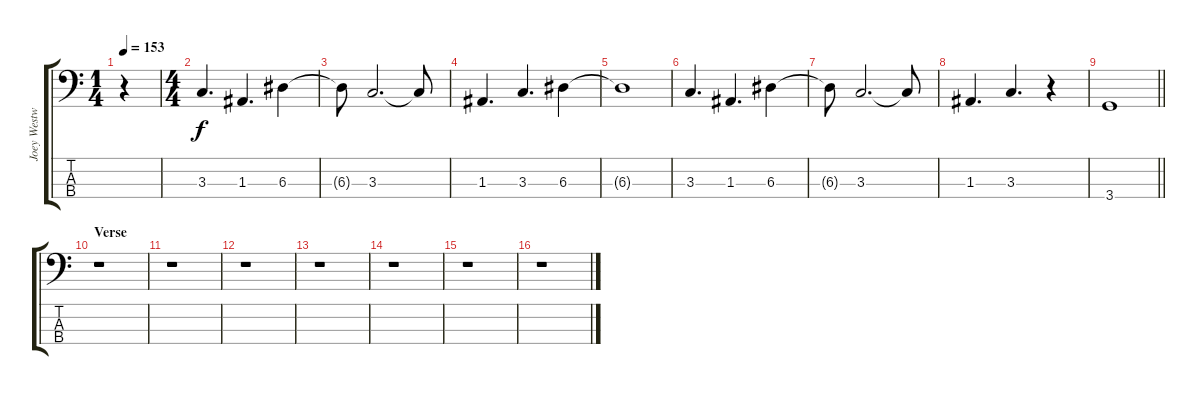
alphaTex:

\track ("Joey Westwood (Bass)" "Joey Westw") {instrument electricbassfinger}
\staff {score tabs}
\tuning (G2 D2 A1 E1) {hide}
\ts (1 4)
\tempo 153
\clef f4
\ks c
r.4{dy f instrument electricbassfinger} |
\ts (4 4)
3.3.4{d} 1.3.4{d} 6.3.4 |
6.3{t}.8 3.3.2{d} 3.3{t}.8 |
1.3.4{d} 3.3.4{d} 6.3.4 |
6.3{t}.1 |
3.3.4{d} 1.3.4{d} 6.3.4 |
6.3{t}.8 3.3.2{d} 3.3{t}.8 |
1.3.4{d} 3.3.4{d} r.4 |
\barLineRight lightlight
3.4.1 |
\section ("" "Verse")
r.1 |
r.1 |
r.1 |
r.1 |
r.1 |
r.1 |
r.1
